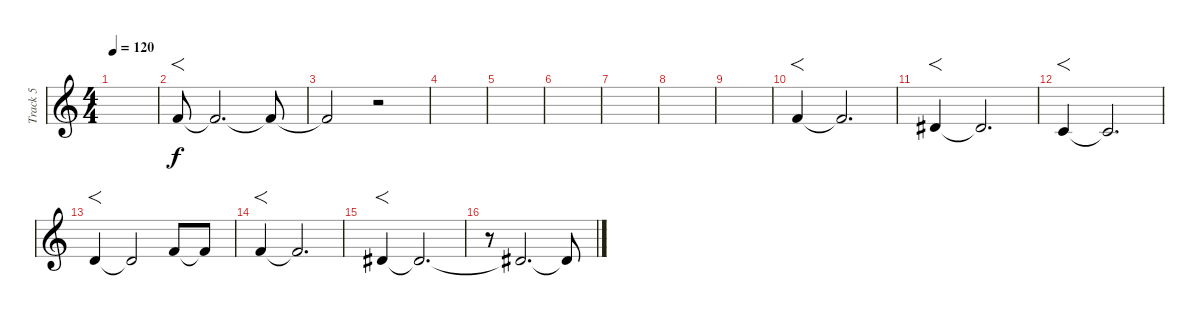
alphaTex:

\track ("Track 5" "Track 5") {mute instrument violin}
\staff {score}
\tuning (E5 A4 D4 G3) {hide}
\ts (4 4)
\tempo 120
\clef g2
\ks c
|
10.4.8{f} 10.4{t}.2{d} 10.4{t}.8 |
10.4{t}.2 r.2 |
|
|
|
|
|
|
10.4.4{f} 10.4{t}.2{d} |
8.4.4{f} 8.4{t}.2{d} |
5.4.4{f} 5.4{t}.2{d} |
7.4.4{f} 7.4{t}.2 10.4.8 10.4{t}.8 |
10.4.4{f} 10.4{t}.2{d} |
8.4.4{f} 8.4{t}.2{d} |
r.8 8.4{t}.2{d} 8.4{t}.8
